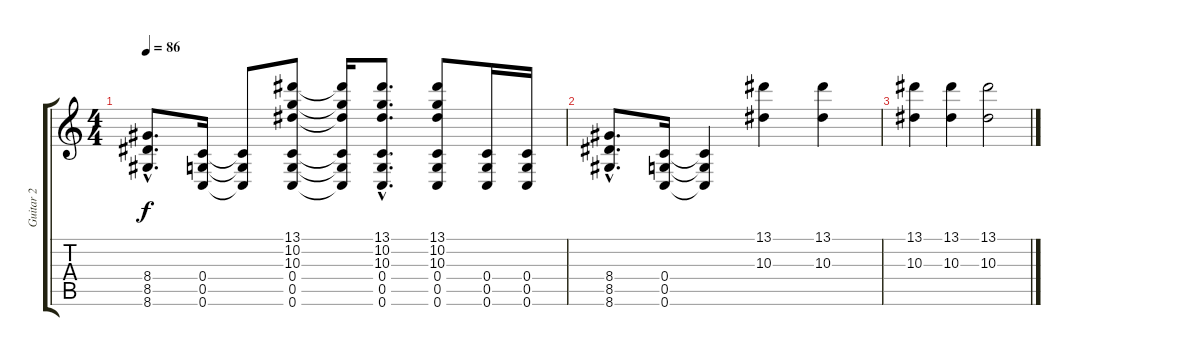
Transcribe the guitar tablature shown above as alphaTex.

\track ("Guitar 2" "Guitar 2") {instrument distortionguitar}
\staff {score tabs}
\tuning (D4 A3 F3 C3 G2 C2) {hide}
\ts (4 4)
\tempo 86
\clef g2
\ks c
(8.4{hac} 8.5{hac} 8.6{hac}).8{d dy f} (0.4 0.5 0.6).16 (0.4{t} 0.5{t} 0.6{t}).8 (13.1 10.2 10.3 0.4 0.5 0.6).8 (13.1{t} 10.2{t} 10.3{t} 0.4{t} 0.5{t} 0.6{t}).16 (13.1{hac} 10.2{hac} 10.3{hac} 0.4{hac} 0.5{hac} 0.6{hac}).8{d} (13.1 10.2 10.3 0.4 0.5 0.6).8 (0.4 0.5 0.6).16 (0.4 0.5 0.6).16 |
(8.4{hac} 8.5{hac} 8.6{hac}).8{d} (0.4 0.5 0.6).16 (0.4{t} 0.5{t} 0.6{t}).4 (13.1 10.3).4 (13.1 10.3).4 |
(13.1 10.3).4 (13.1 10.3).4 (13.1 10.3).2
